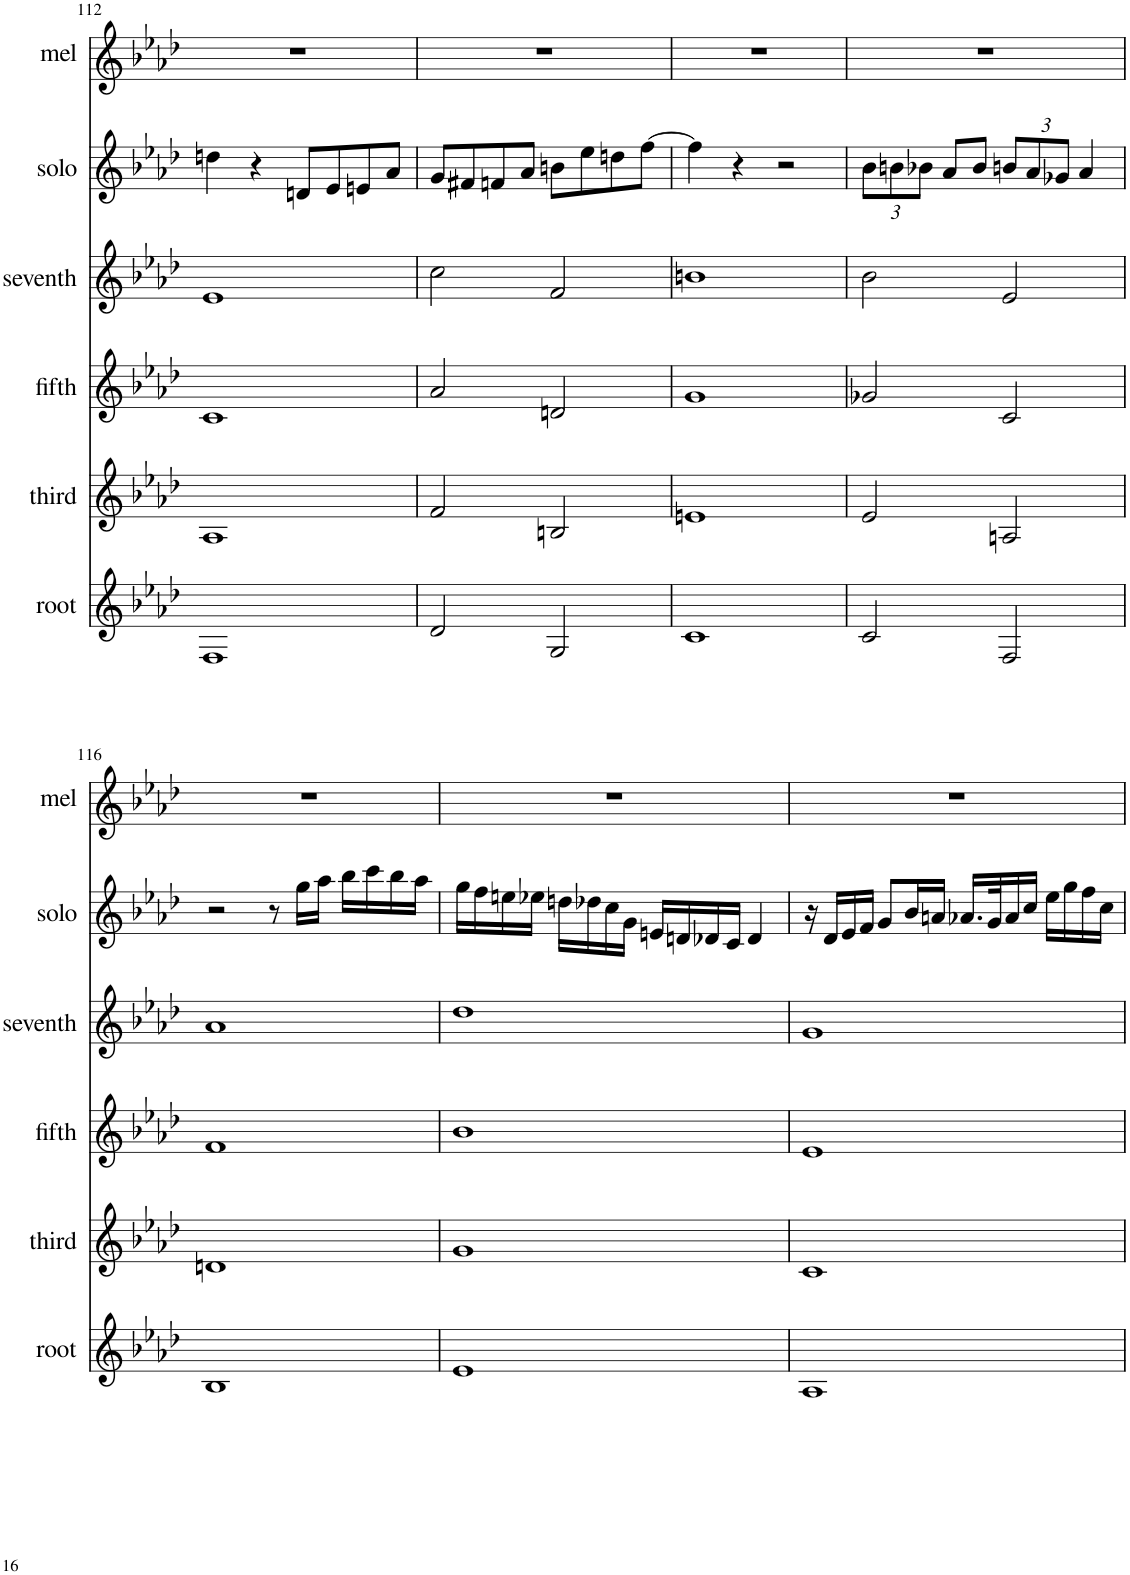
**kern	**kern	**kern	**kern	**kern	**kern
*part6	*part5	*part4	*part3	*part2	*part1
*staff6	*staff5	*staff4	*staff3	*staff2	*staff1
*I"root	*I"third	*I"fifth	*I"seventh	*I"solo	*I"mel
*I'root	*I'third	*I'fifth	*I'seventh	*I'solo	*I'mel
!!LO:PB:g=z
*clefG2	*clefG2	*clefG2	*clefG2	*clefG2	*clefG2
*k[b-e-a-d-]	*k[b-e-a-d-]	*k[b-e-a-d-]	*k[b-e-a-d-]	*k[b-e-a-d-]	*k[b-e-a-d-]
*M4/4	*M4/4	*M4/4	*M4/4	*M4/4	*M4/4
=112	=112	=112	=112	=112	=112
1F	1A-	1c	1e-	4ddn\	1r
.	.	.	.	4r	.
.	.	.	.	8dn/L	.
.	.	.	.	8e-/	.
.	.	.	.	8en/	.
.	.	.	.	8a-/J	.
=113	=113	=113	=113	=113	=113
2d-/	2f/	2a-/	2cc\	8g/L	1r
.	.	.	.	8f#X/	.
.	.	.	.	8fn/	.
.	.	.	.	8a-/J	.
2G/	2Bn/	2dn/	2f/	8bn\L	.
.	.	.	.	8ee-\	.
.	.	.	.	8ddn\	.
.	.	.	.	[8ff\J	.
=114	=114	=114	=114	=114	=114
1c	1en	1g	1bn	4ff\]	1r
.	.	.	.	4r	.
.	.	.	.	2r	.
=115	=115	=115	=115	=115	=115
*	*	*	*	*Xbrackettup	*
2c/	2e-/	2g-X/	2b-\	12b-\L	1r
.	.	.	.	12bn\	.
.	.	.	.	12b-X\J	.
.	.	.	.	8a-/L	.
.	.	.	.	8b-/J	.
2F/	2An/	2c/	2e-/	12bn/L	.
.	.	.	.	12a-/	.
.	.	.	.	12g-X/J	.
.	.	.	.	4a-/	.
!!LO:LB:g=z
=116	=116	=116	=116	=116	=116
1B-	1dn	1f	1a-	2r	1r
.	.	.	.	8r	.
.	.	.	.	16gg\LL	.
.	.	.	.	16aa-\JJ	.
.	.	.	.	16bb-\LL	.
.	.	.	.	16ccc\	.
.	.	.	.	16bb-\	.
.	.	.	.	16aa-\JJ	.
=117	=117	=117	=117	=117	=117
1e-	1g	1b-	1dd-	16gg\LL	1r
.	.	.	.	16ff\	.
.	.	.	.	16een\	.
.	.	.	.	16ee-X\JJ	.
.	.	.	.	16ddn\LL	.
.	.	.	.	16dd-X\	.
.	.	.	.	16cc\	.
.	.	.	.	16g\JJ	.
.	.	.	.	16en/LL	.
.	.	.	.	16dn/	.
.	.	.	.	16d-X/	.
.	.	.	.	16c/JJ	.
.	.	.	.	4d-/	.
=118	=118	=118	=118	=118	=118
1A-	1c	1e-	1g	16r	1r
.	.	.	.	16d-/LL	.
.	.	.	.	16e-/	.
.	.	.	.	16f/JJ	.
.	.	.	.	8g/L	.
.	.	.	.	16b-/L	.
.	.	.	.	16an/JJ	.
.	.	.	.	16.a-X/LL	.
.	.	.	.	32g/K	.
.	.	.	.	16a-/	.
.	.	.	.	16cc/JJ	.
.	.	.	.	16ee-\LL	.
.	.	.	.	16gg\	.
.	.	.	.	16ff\	.
.	.	.	.	16cc\JJ	.
=	=	=	=	=	=
*-	*-	*-	*-	*-	*-
